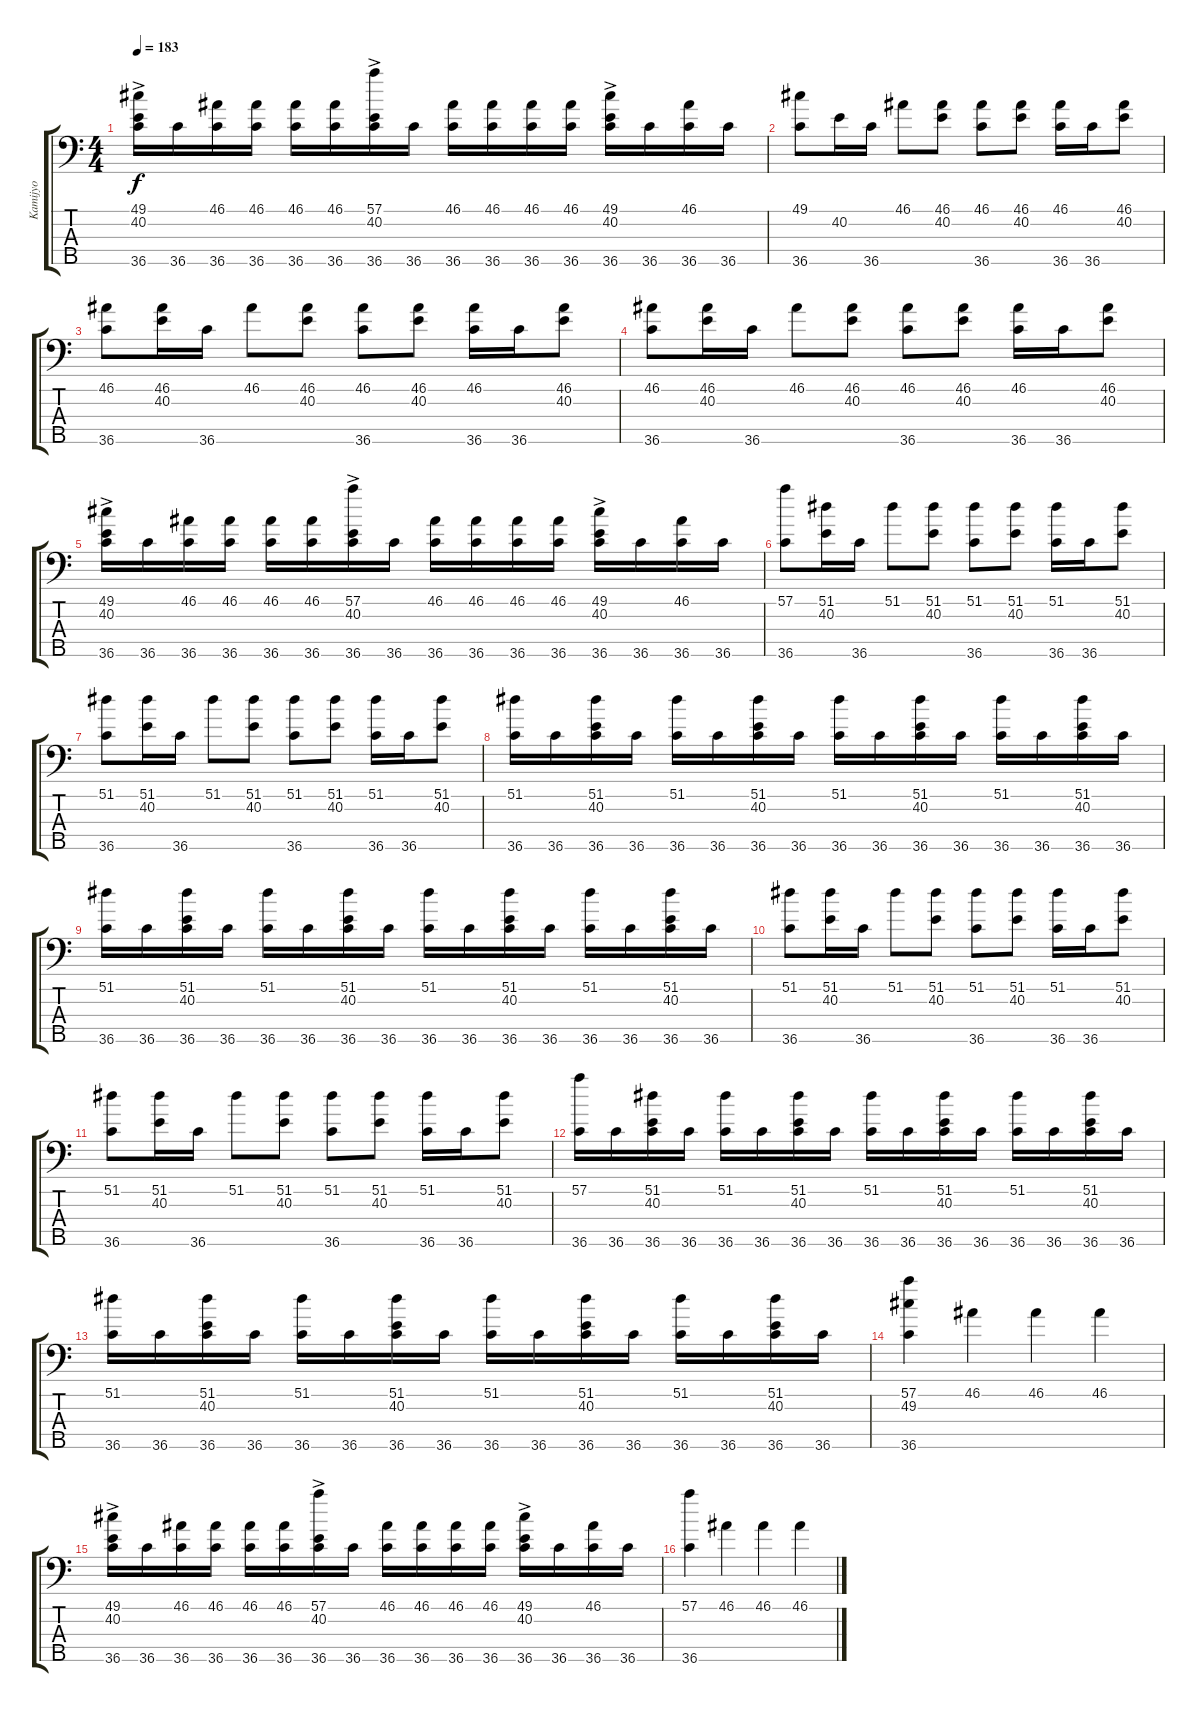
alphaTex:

\track ("Kamijyo" "Kamijyo") {instrument acousticgrandpiano}
\staff {score tabs}
\tuning (C-1 C-1 C-1 C-1 C-1) {hide}
\ts (4 4)
\tempo 183
\clef f4
\ks c
(49.1{ac} 40.2{ac} 36.5{ac}).16{dy f} 36.5.16 (46.1 36.5).16 (46.1 36.5).16 (46.1 36.5).16 (46.1 36.5).16 (57.1{ac} 40.2{ac} 36.5{ac}).16 36.5.16 (46.1 36.5).16 (46.1 36.5).16 (46.1 36.5).16 (46.1 36.5).16 (49.1{ac} 40.2{ac} 36.5{ac}).16 36.5.16 (46.1 36.5).16 36.5.16 |
(49.1 36.5).8 40.2.16 36.5.16 46.1.8 (46.1 40.2).8 (46.1 36.5).8 (46.1 40.2).8 (46.1 36.5).16 36.5.16 (46.1 40.2).8 |
(46.1 36.5).8 (46.1 40.2).16 36.5.16 46.1.8 (46.1 40.2).8 (46.1 36.5).8 (46.1 40.2).8 (46.1 36.5).16 36.5.16 (46.1 40.2).8 |
(46.1 36.5).8 (46.1 40.2).16 36.5.16 46.1.8 (46.1 40.2).8 (46.1 36.5).8 (46.1 40.2).8 (46.1 36.5).16 36.5.16 (46.1 40.2).8 |
(49.1{ac} 40.2{ac} 36.5{ac}).16 36.5.16 (46.1 36.5).16 (46.1 36.5).16 (46.1 36.5).16 (46.1 36.5).16 (57.1{ac} 40.2{ac} 36.5{ac}).16 36.5.16 (46.1 36.5).16 (46.1 36.5).16 (46.1 36.5).16 (46.1 36.5).16 (49.1{ac} 40.2{ac} 36.5{ac}).16 36.5.16 (46.1 36.5).16 36.5.16 |
(57.1 36.5).8 (51.1 40.2).16 36.5.16 51.1.8 (51.1 40.2).8 (51.1 36.5).8 (51.1 40.2).8 (51.1 36.5).16 36.5.16 (51.1 40.2).8 |
(51.1 36.5).8 (51.1 40.2).16 36.5.16 51.1.8 (51.1 40.2).8 (51.1 36.5).8 (51.1 40.2).8 (51.1 36.5).16 36.5.16 (51.1 40.2).8 |
(51.1 36.5).16 36.5.16 (51.1 40.2 36.5).16 36.5.16 (51.1 36.5).16 36.5.16 (51.1 40.2 36.5).16 36.5.16 (51.1 36.5).16 36.5.16 (51.1 40.2 36.5).16 36.5.16 (51.1 36.5).16 36.5.16 (51.1 40.2 36.5).16 36.5.16 |
(51.1 36.5).16 36.5.16 (51.1 40.2 36.5).16 36.5.16 (51.1 36.5).16 36.5.16 (51.1 40.2 36.5).16 36.5.16 (51.1 36.5).16 36.5.16 (51.1 40.2 36.5).16 36.5.16 (51.1 36.5).16 36.5.16 (51.1 40.2 36.5).16 36.5.16 |
(51.1 36.5).8 (51.1 40.2).16 36.5.16 51.1.8 (51.1 40.2).8 (51.1 36.5).8 (51.1 40.2).8 (51.1 36.5).16 36.5.16 (51.1 40.2).8 |
(51.1 36.5).8 (51.1 40.2).16 36.5.16 51.1.8 (51.1 40.2).8 (51.1 36.5).8 (51.1 40.2).8 (51.1 36.5).16 36.5.16 (51.1 40.2).8 |
(57.1 36.5).16 36.5.16 (51.1 40.2 36.5).16 36.5.16 (51.1 36.5).16 36.5.16 (51.1 40.2 36.5).16 36.5.16 (51.1 36.5).16 36.5.16 (51.1 40.2 36.5).16 36.5.16 (51.1 36.5).16 36.5.16 (51.1 40.2 36.5).16 36.5.16 |
(51.1 36.5).16 36.5.16 (51.1 40.2 36.5).16 36.5.16 (51.1 36.5).16 36.5.16 (51.1 40.2 36.5).16 36.5.16 (51.1 36.5).16 36.5.16 (51.1 40.2 36.5).16 36.5.16 (51.1 36.5).16 36.5.16 (51.1 40.2 36.5).16 36.5.16 |
(57.1 49.2 36.5).4 46.1.4 46.1.4 46.1.4 |
(49.1{ac} 40.2{ac} 36.5{ac}).16 36.5.16 (46.1 36.5).16 (46.1 36.5).16 (46.1 36.5).16 (46.1 36.5).16 (57.1{ac} 40.2{ac} 36.5{ac}).16 36.5.16 (46.1 36.5).16 (46.1 36.5).16 (46.1 36.5).16 (46.1 36.5).16 (49.1{ac} 40.2{ac} 36.5{ac}).16 36.5.16 (46.1 36.5).16 36.5.16 |
(57.1 36.5).4 46.1.4 46.1.4 46.1.4
